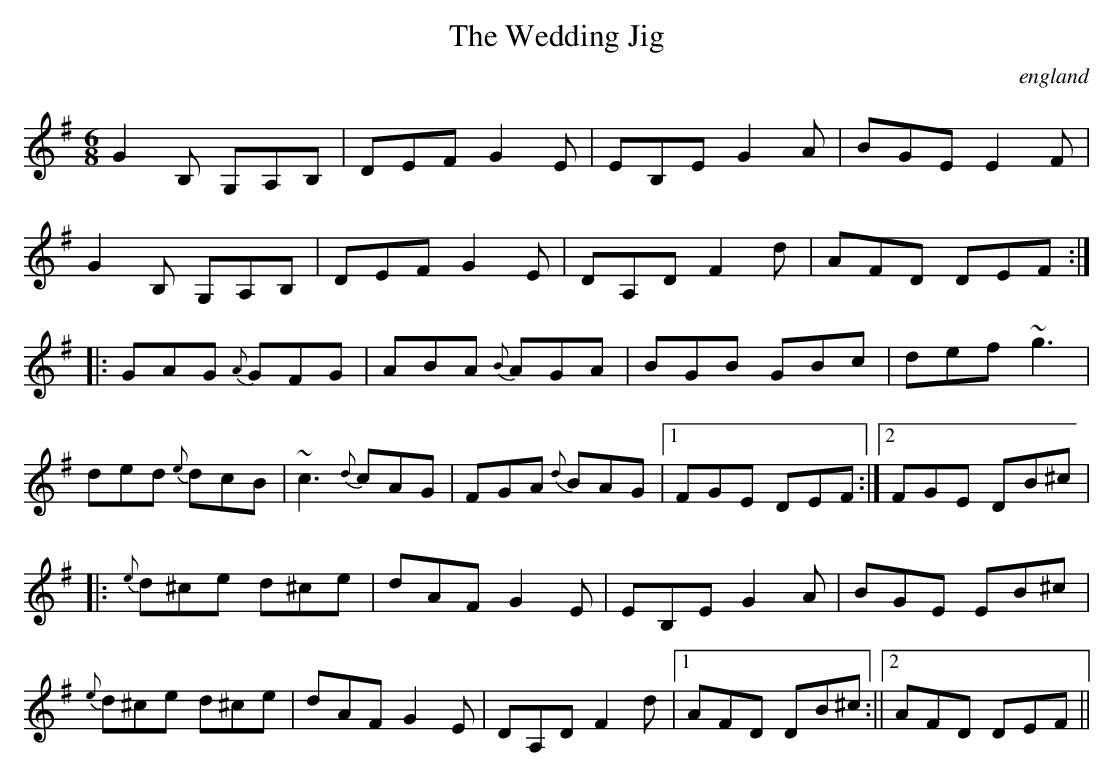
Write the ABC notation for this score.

X:1
T:Wedding Jig, The
O:england
M:6/8
L:1/8
K:G
G2B, G,A,B,|DEF G2E|EB,E G2A|BGE E2F|
G2B, G,A,B,|DEF G2E|DA,D F2d|AFD DEF:|
|:GAG {A}GFG|ABA {B}AGA|BGB GBc|def ~g3|
ded {e}dcB|~c3 {d}cAG|FGA {d}BAG|1 FGE DEF:|2 FGE DB^c|
|:{e}d^ce d^ce|dAF G2E|EB,E G2A|BGE EB^c|
{e}d^ce d^ce|dAF G2E|DA,D F2d|1 AFD DB^c:||2 AFD DEF||
